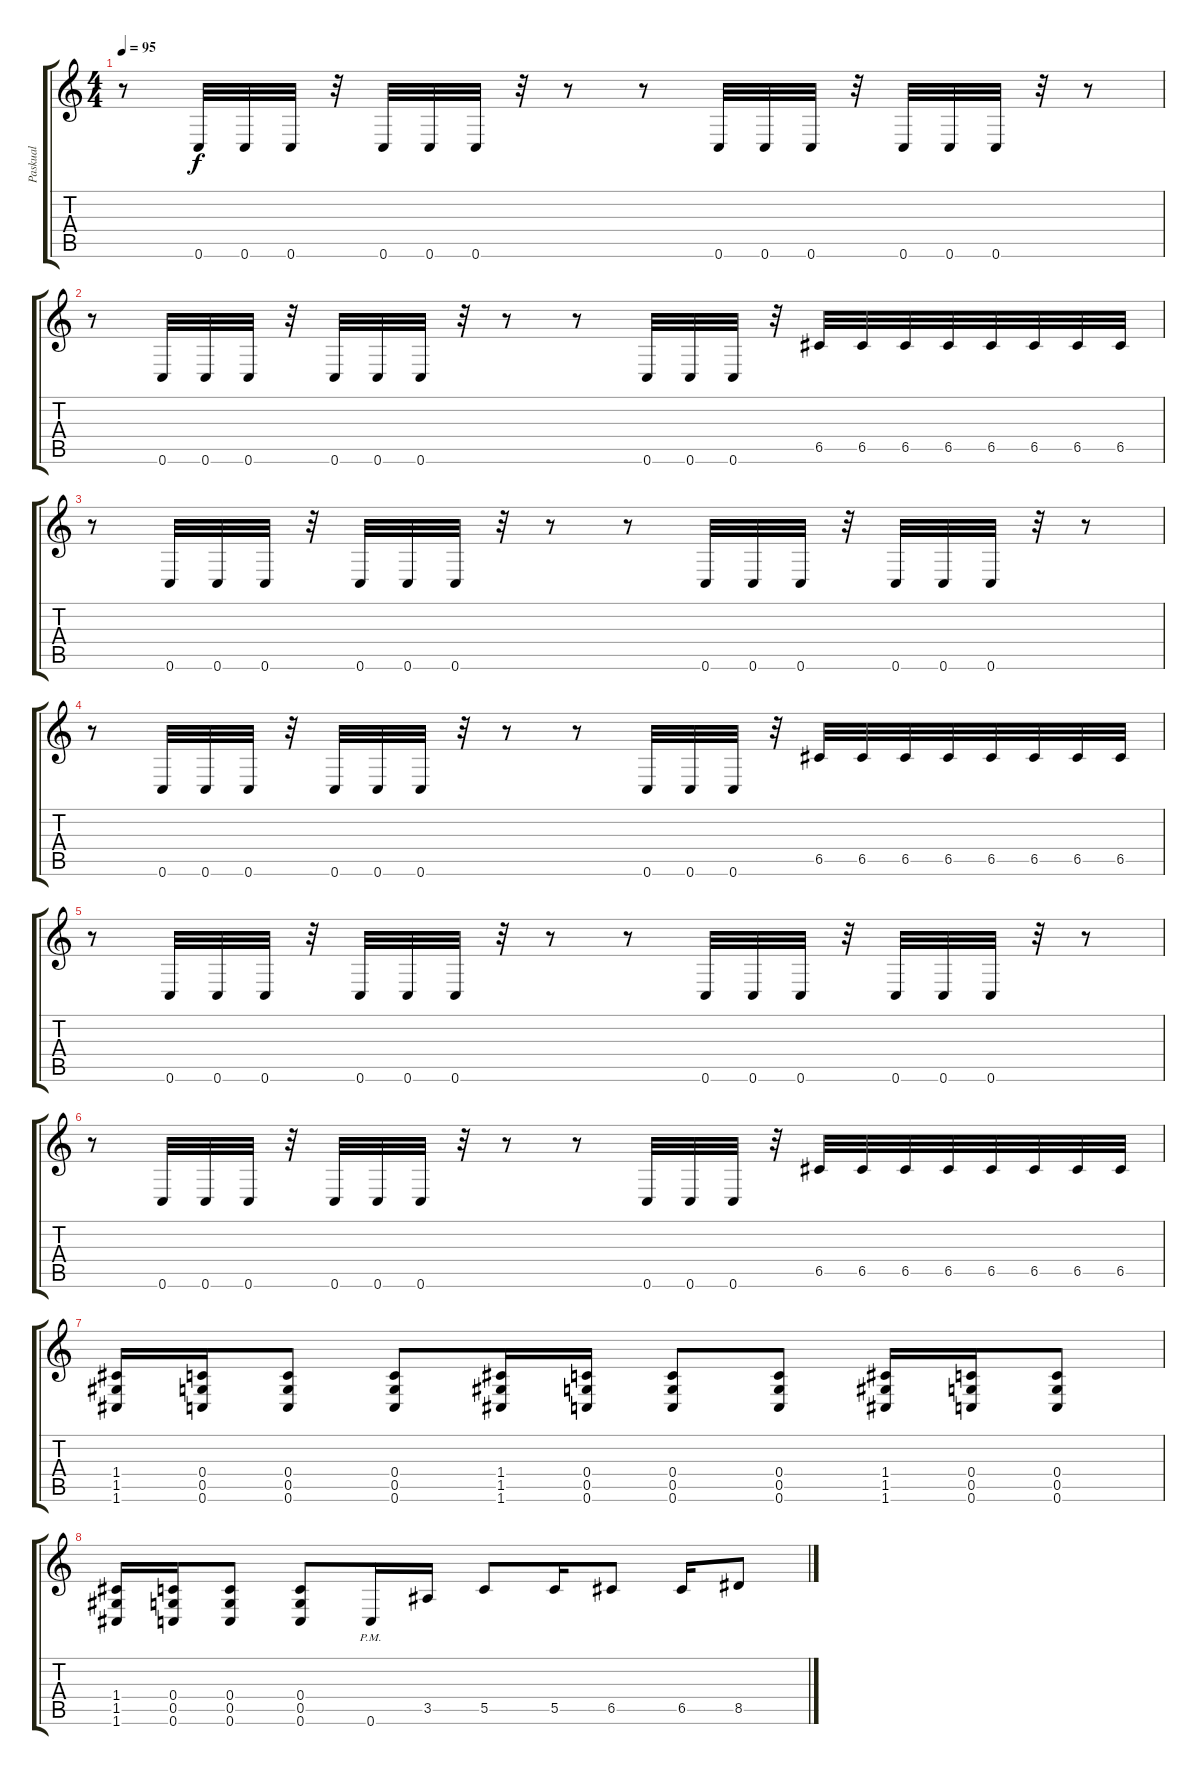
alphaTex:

\track ("Paskual" "Paskual") {instrument distortionguitar}
\staff {score tabs}
\tuning (D4 A3 F3 C3 G2 C2) {hide}
\ts (4 4)
\tempo 95
\clef g2
\ks c
r.8{dy f} 0.6.32 0.6.32 0.6.32 r.32 0.6.32 0.6.32 0.6.32 r.32 r.8 r.8 0.6.32 0.6.32 0.6.32 r.32 0.6.32 0.6.32 0.6.32 r.32 r.8 |
r.8 0.6.32 0.6.32 0.6.32 r.32 0.6.32 0.6.32 0.6.32 r.32 r.8 r.8 0.6.32 0.6.32 0.6.32 r.32 6.5.32 6.5.32 6.5.32 6.5.32 6.5.32 6.5.32 6.5.32 6.5.32 |
r.8 0.6.32 0.6.32 0.6.32 r.32 0.6.32 0.6.32 0.6.32 r.32 r.8 r.8 0.6.32 0.6.32 0.6.32 r.32 0.6.32 0.6.32 0.6.32 r.32 r.8 |
r.8 0.6.32 0.6.32 0.6.32 r.32 0.6.32 0.6.32 0.6.32 r.32 r.8 r.8 0.6.32 0.6.32 0.6.32 r.32 6.5.32 6.5.32 6.5.32 6.5.32 6.5.32 6.5.32 6.5.32 6.5.32 |
r.8 0.6.32 0.6.32 0.6.32 r.32 0.6.32 0.6.32 0.6.32 r.32 r.8 r.8 0.6.32 0.6.32 0.6.32 r.32 0.6.32 0.6.32 0.6.32 r.32 r.8 |
r.8 0.6.32 0.6.32 0.6.32 r.32 0.6.32 0.6.32 0.6.32 r.32 r.8 r.8 0.6.32 0.6.32 0.6.32 r.32 6.5.32 6.5.32 6.5.32 6.5.32 6.5.32 6.5.32 6.5.32 6.5.32 |
(1.4 1.5 1.6).16 (0.4 0.5 0.6).16 (0.4 0.5 0.6).8 (0.4 0.5 0.6).8 (1.4 1.5 1.6).16 (0.4 0.5 0.6).16 (0.4 0.5 0.6).8 (0.4 0.5 0.6).8 (1.4 1.5 1.6).16 (0.4 0.5 0.6).16 (0.4 0.5 0.6).8 |
(1.4 1.5 1.6).16 (0.4 0.5 0.6).16 (0.4 0.5 0.6).8 (0.4 0.5 0.6).8 0.6{pm}.16 3.5.16 5.5.8 5.5.16 6.5.8 6.5.16 8.5.8
